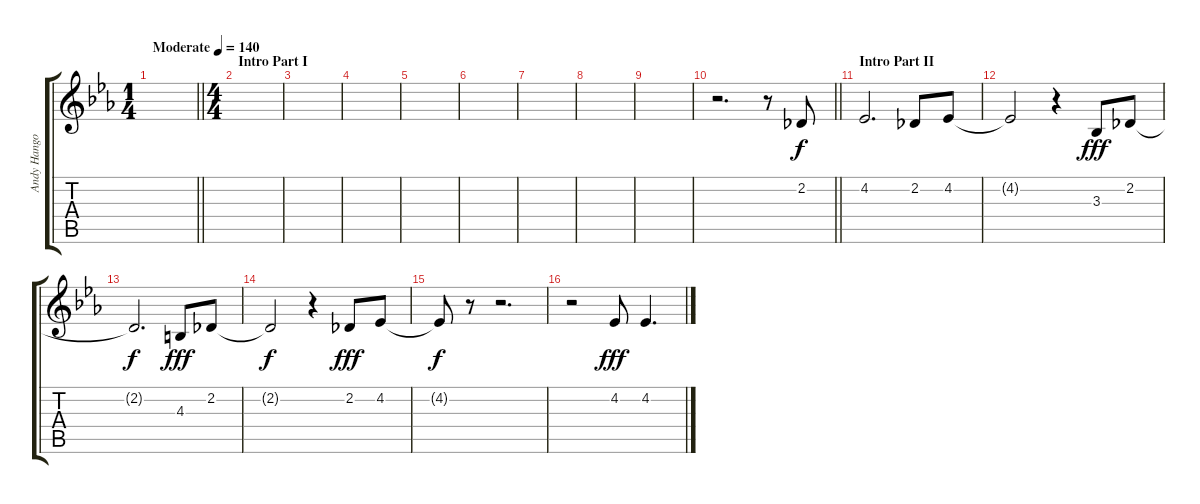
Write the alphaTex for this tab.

\track ("Andy Hangover - Lead Vocal" "Andy Hango") {instrument clarinet}
\staff {score tabs}
\tuning (E4 B3 G3 D3 A2 E2) {hide}
\ts (1 4)
\tempo (140 "Moderate")
\clef g2
\barLineRight lightlight
\ks eb
|
\ts (4 4)
\section ("" "Intro Part I")
|
|
|
|
|
|
|
|
\barLineRight lightlight
r.2{d} r.8 2.2.8 |
\section ("" "Intro Part II")
4.2.2{d} 2.2.8 4.2.8 |
4.2{t}.2{dy f} r.4 3.3.8{dy fff} 2.2.8 |
2.2{t}.2{d dy f} 4.3.8{dy fff} 2.2.8 |
2.2{t}.2{dy f} r.4 2.2.8{dy fff} 4.2.8 |
4.2{t}.8{dy f} r.8 r.2{d} |
r.2 4.2.8{dy fff} 4.2.4{d}
